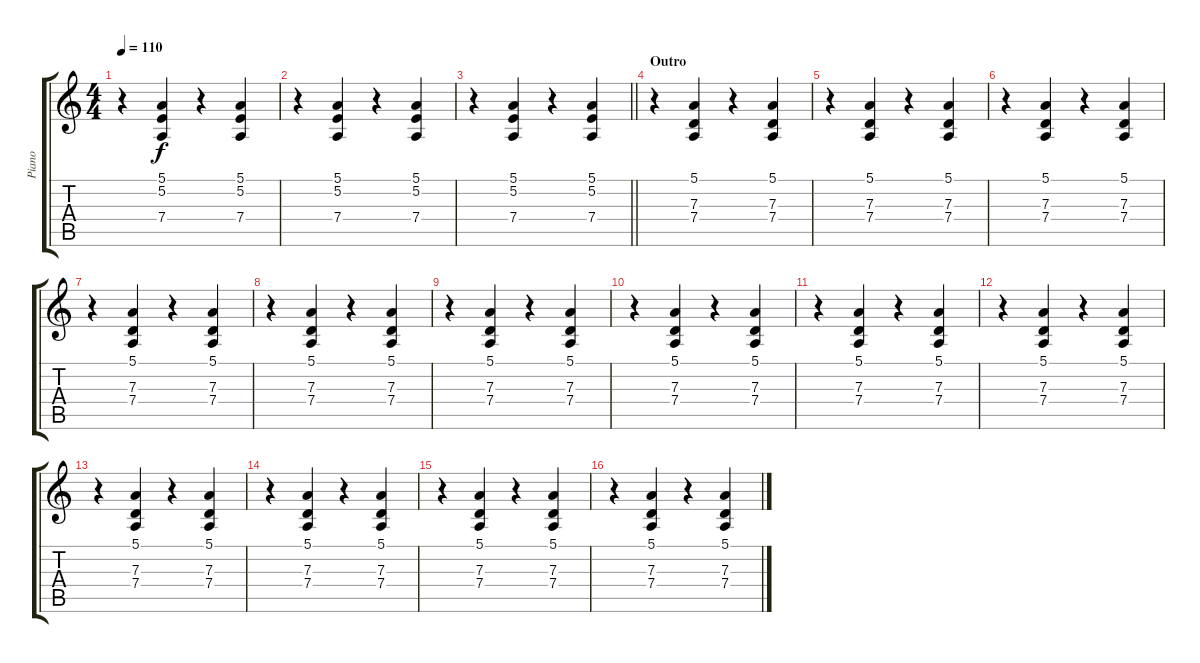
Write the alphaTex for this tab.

\track ("Piano" "Piano") {instrument brightacousticpiano}
\staff {score tabs}
\tuning (E4 B3 G3 D3 A2 E2) {hide}
\ts (4 4)
\tempo 110
\clef g2
\ks c
r.4{dy f} (5.1 5.2 7.4).4 r.4 (5.1 5.2 7.4).4 |
r.4 (5.1 5.2 7.4).4 r.4 (5.1 5.2 7.4).4 |
\barLineRight lightlight
r.4 (5.1 5.2 7.4).4 r.4 (5.1 5.2 7.4).4 |
\section ("" "Outro")
r.4 (5.1 7.3 7.4).4 r.4 (5.1 7.3 7.4).4 |
r.4 (5.1 7.3 7.4).4 r.4 (5.1 7.3 7.4).4 |
r.4 (5.1 7.3 7.4).4 r.4 (5.1 7.3 7.4).4 |
r.4 (5.1 7.3 7.4).4 r.4 (5.1 7.3 7.4).4 |
r.4 (5.1 7.3 7.4).4 r.4 (5.1 7.3 7.4).4 |
r.4 (5.1 7.3 7.4).4 r.4 (5.1 7.3 7.4).4 |
r.4 (5.1 7.3 7.4).4 r.4 (5.1 7.3 7.4).4 |
r.4 (5.1 7.3 7.4).4 r.4 (5.1 7.3 7.4).4 |
r.4 (5.1 7.3 7.4).4 r.4 (5.1 7.3 7.4).4 |
r.4 (5.1 7.3 7.4).4 r.4 (5.1 7.3 7.4).4 |
r.4 (5.1 7.3 7.4).4 r.4 (5.1 7.3 7.4).4 |
r.4 (5.1 7.3 7.4).4 r.4 (5.1 7.3 7.4).4 |
r.4 (5.1 7.3 7.4).4 r.4 (5.1 7.3 7.4).4
